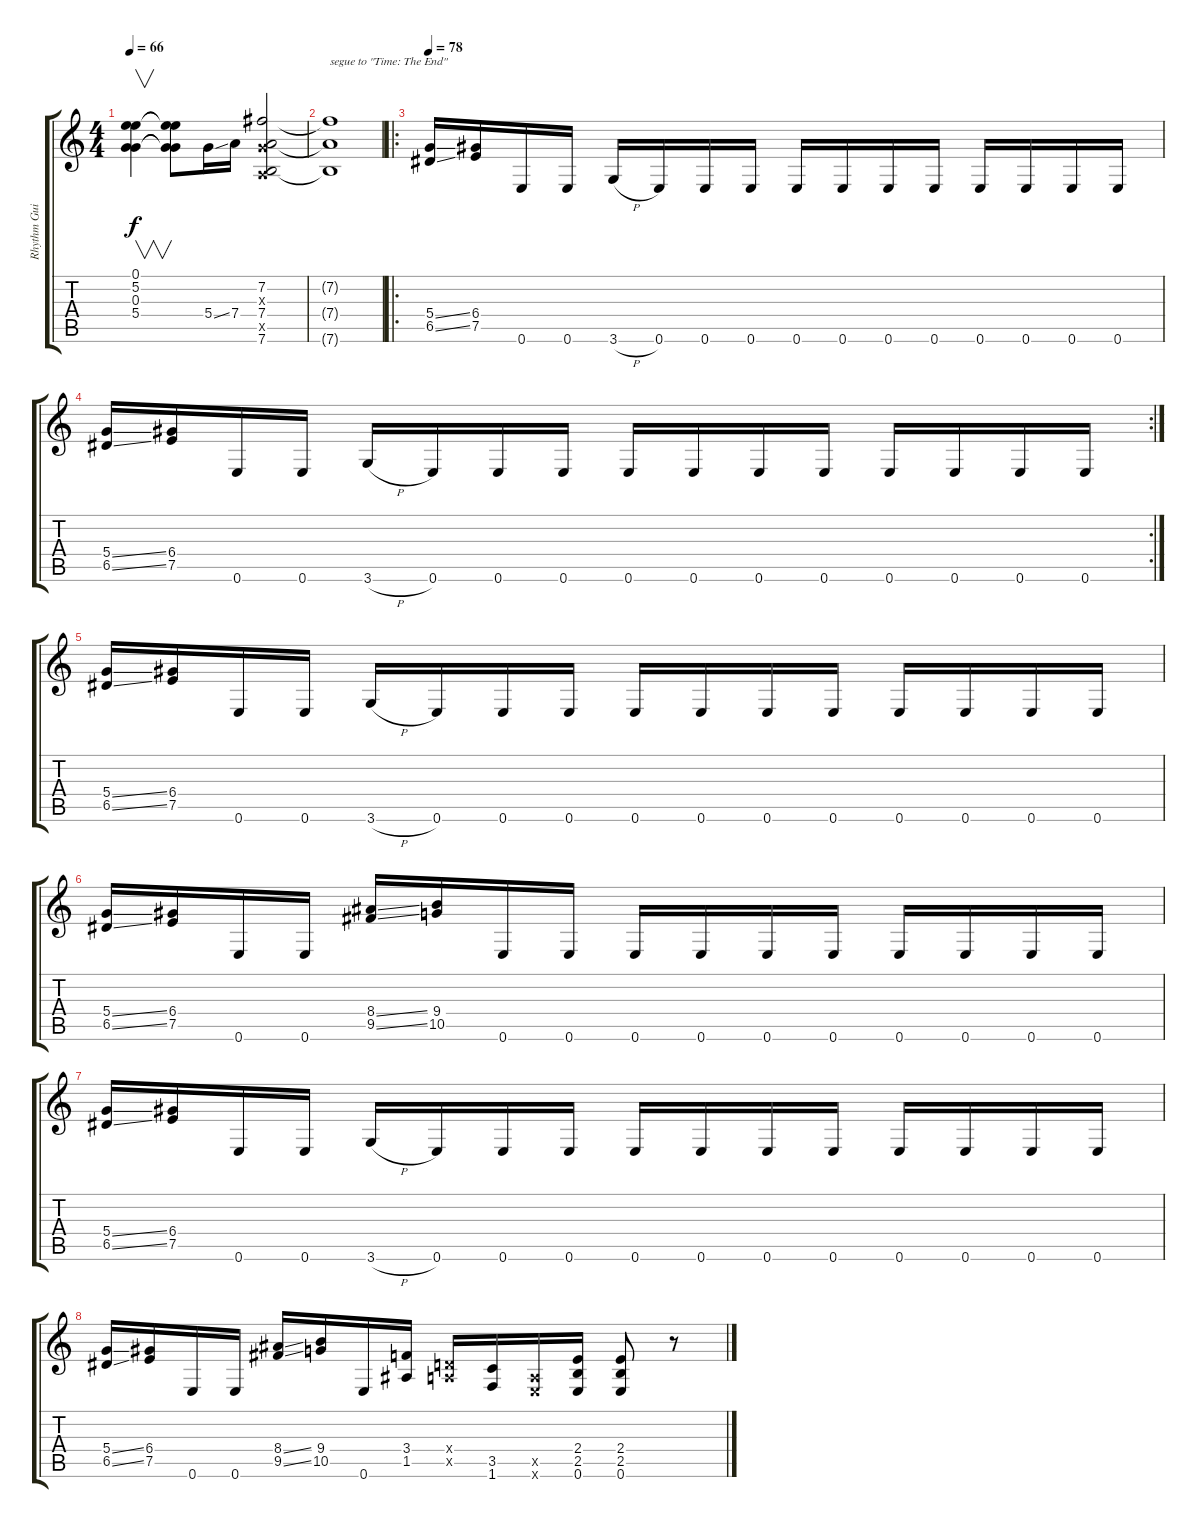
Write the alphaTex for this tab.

\track ("Rhythm Guitar 1" "Rhythm Gui") {instrument acousticguitarsteel}
\staff {score tabs}
\tuning (E4 B3 G3 D3 A2 E2) {hide}
\ts (4 4)
\tempo 66
\clef g2
\ks c
(0.1 5.2 0.3 5.4).4{v dy f} (0.1{t} 5.2{t} 0.3{t} 5.4{t}).8 5.4{ss}.16 7.4.16 (7.2 0.3{x} 7.4 0.5{x} 7.6).2 |
(7.2{t} 7.4{t} 7.6{t}).1{txt "segue to \"Time: The End\""} |
\ro
\tempo 78
(5.4{ss} 6.5{ss}).16{instrument distortionguitar} (6.4 7.5).16 0.6.16 0.6.16 3.6{h}.16 0.6.16 0.6.16 0.6.16 0.6.16 0.6.16 0.6.16 0.6.16 0.6.16 0.6.16 0.6.16 0.6.16 |
\rc 2
(5.4{ss} 6.5{ss}).16 (6.4 7.5).16 0.6.16 0.6.16 3.6{h}.16 0.6.16 0.6.16 0.6.16 0.6.16 0.6.16 0.6.16 0.6.16 0.6.16 0.6.16 0.6.16 0.6.16 |
(5.4{ss} 6.5{ss}).16 (6.4 7.5).16 0.6.16 0.6.16 3.6{h}.16 0.6.16 0.6.16 0.6.16 0.6.16 0.6.16 0.6.16 0.6.16 0.6.16 0.6.16 0.6.16 0.6.16 |
(5.4{ss} 6.5{ss}).16 (6.4 7.5).16 0.6.16 0.6.16 (8.4{ss} 9.5{ss}).16 (9.4 10.5).16 0.6.16 0.6.16 0.6.16 0.6.16 0.6.16 0.6.16 0.6.16 0.6.16 0.6.16 0.6.16 |
(5.4{ss} 6.5{ss}).16 (6.4 7.5).16 0.6.16 0.6.16 3.6{h}.16 0.6.16 0.6.16 0.6.16 0.6.16 0.6.16 0.6.16 0.6.16 0.6.16 0.6.16 0.6.16 0.6.16 |
(5.4{ss} 6.5{ss}).16 (6.4 7.5).16 0.6.16 0.6.16 (8.4{ss} 9.5{ss}).16 (9.4 10.5).16 0.6.16 (3.4 1.5).16 (0.4{x} 0.5{x}).16 (3.5 1.6).16 (0.5{x} 0.6{x}).16 (2.4 2.5 0.6).16 (2.4 2.5 0.6).8 r.8
